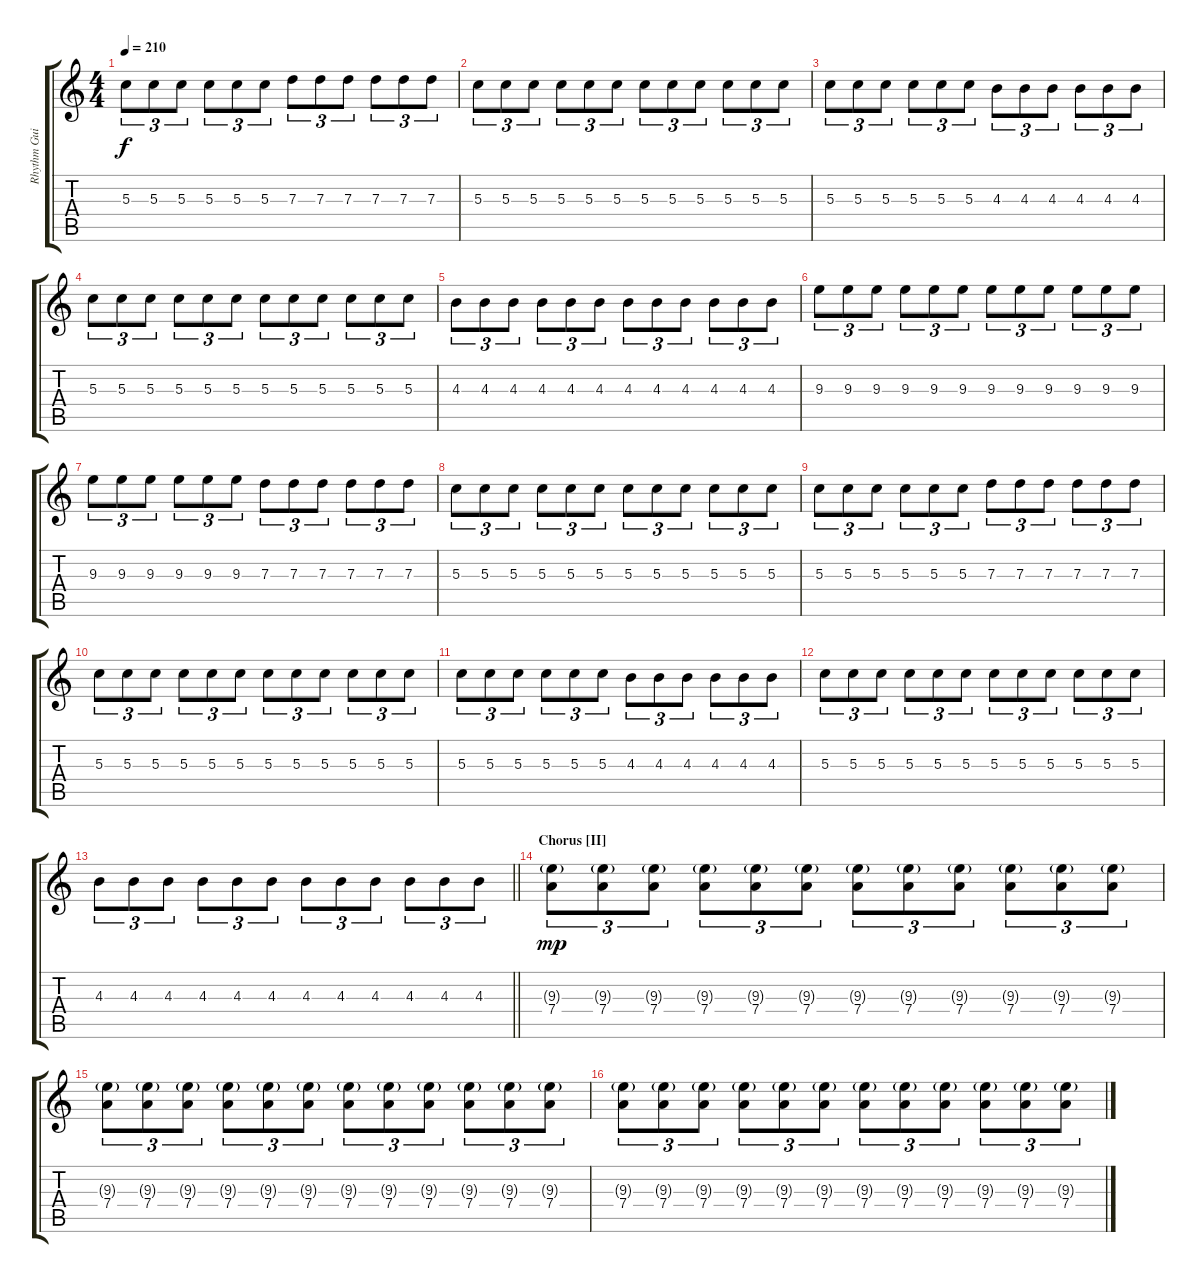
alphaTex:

\track ("Rhythm Guitar" "Rhythm Gui") {instrument distortionguitar}
\staff {score tabs}
\tuning (E4 B3 G3 D3 A2 E2) {hide}
\ts (4 4)
\tempo 210
\clef g2
\ks c
5.3.8{tu (3 2) dy f} 5.3.8{tu (3 2)} 5.3.8{tu (3 2)} 5.3.8{tu (3 2)} 5.3.8{tu (3 2)} 5.3.8{tu (3 2)} 7.3.8{tu (3 2)} 7.3.8{tu (3 2)} 7.3.8{tu (3 2)} 7.3.8{tu (3 2)} 7.3.8{tu (3 2)} 7.3.8{tu (3 2)} |
5.3.8{tu (3 2)} 5.3.8{tu (3 2)} 5.3.8{tu (3 2)} 5.3.8{tu (3 2)} 5.3.8{tu (3 2)} 5.3.8{tu (3 2)} 5.3.8{tu (3 2)} 5.3.8{tu (3 2)} 5.3.8{tu (3 2)} 5.3.8{tu (3 2)} 5.3.8{tu (3 2)} 5.3.8{tu (3 2)} |
5.3.8{tu (3 2)} 5.3.8{tu (3 2)} 5.3.8{tu (3 2)} 5.3.8{tu (3 2)} 5.3.8{tu (3 2)} 5.3.8{tu (3 2)} 4.3.8{tu (3 2)} 4.3.8{tu (3 2)} 4.3.8{tu (3 2)} 4.3.8{tu (3 2)} 4.3.8{tu (3 2)} 4.3.8{tu (3 2)} |
5.3.8{tu (3 2)} 5.3.8{tu (3 2)} 5.3.8{tu (3 2)} 5.3.8{tu (3 2)} 5.3.8{tu (3 2)} 5.3.8{tu (3 2)} 5.3.8{tu (3 2)} 5.3.8{tu (3 2)} 5.3.8{tu (3 2)} 5.3.8{tu (3 2)} 5.3.8{tu (3 2)} 5.3.8{tu (3 2)} |
4.3.8{tu (3 2)} 4.3.8{tu (3 2)} 4.3.8{tu (3 2)} 4.3.8{tu (3 2)} 4.3.8{tu (3 2)} 4.3.8{tu (3 2)} 4.3.8{tu (3 2)} 4.3.8{tu (3 2)} 4.3.8{tu (3 2)} 4.3.8{tu (3 2)} 4.3.8{tu (3 2)} 4.3.8{tu (3 2)} |
9.3.8{tu (3 2)} 9.3.8{tu (3 2)} 9.3.8{tu (3 2)} 9.3.8{tu (3 2)} 9.3.8{tu (3 2)} 9.3.8{tu (3 2)} 9.3.8{tu (3 2)} 9.3.8{tu (3 2)} 9.3.8{tu (3 2)} 9.3.8{tu (3 2)} 9.3.8{tu (3 2)} 9.3.8{tu (3 2)} |
9.3.8{tu (3 2)} 9.3.8{tu (3 2)} 9.3.8{tu (3 2)} 9.3.8{tu (3 2)} 9.3.8{tu (3 2)} 9.3.8{tu (3 2)} 7.3.8{tu (3 2)} 7.3.8{tu (3 2)} 7.3.8{tu (3 2)} 7.3.8{tu (3 2)} 7.3.8{tu (3 2)} 7.3.8{tu (3 2)} |
5.3.8{tu (3 2)} 5.3.8{tu (3 2)} 5.3.8{tu (3 2)} 5.3.8{tu (3 2)} 5.3.8{tu (3 2)} 5.3.8{tu (3 2)} 5.3.8{tu (3 2)} 5.3.8{tu (3 2)} 5.3.8{tu (3 2)} 5.3.8{tu (3 2)} 5.3.8{tu (3 2)} 5.3.8{tu (3 2)} |
5.3.8{tu (3 2)} 5.3.8{tu (3 2)} 5.3.8{tu (3 2)} 5.3.8{tu (3 2)} 5.3.8{tu (3 2)} 5.3.8{tu (3 2)} 7.3.8{tu (3 2)} 7.3.8{tu (3 2)} 7.3.8{tu (3 2)} 7.3.8{tu (3 2)} 7.3.8{tu (3 2)} 7.3.8{tu (3 2)} |
5.3.8{tu (3 2)} 5.3.8{tu (3 2)} 5.3.8{tu (3 2)} 5.3.8{tu (3 2)} 5.3.8{tu (3 2)} 5.3.8{tu (3 2)} 5.3.8{tu (3 2)} 5.3.8{tu (3 2)} 5.3.8{tu (3 2)} 5.3.8{tu (3 2)} 5.3.8{tu (3 2)} 5.3.8{tu (3 2)} |
5.3.8{tu (3 2)} 5.3.8{tu (3 2)} 5.3.8{tu (3 2)} 5.3.8{tu (3 2)} 5.3.8{tu (3 2)} 5.3.8{tu (3 2)} 4.3.8{tu (3 2)} 4.3.8{tu (3 2)} 4.3.8{tu (3 2)} 4.3.8{tu (3 2)} 4.3.8{tu (3 2)} 4.3.8{tu (3 2)} |
5.3.8{tu (3 2)} 5.3.8{tu (3 2)} 5.3.8{tu (3 2)} 5.3.8{tu (3 2)} 5.3.8{tu (3 2)} 5.3.8{tu (3 2)} 5.3.8{tu (3 2)} 5.3.8{tu (3 2)} 5.3.8{tu (3 2)} 5.3.8{tu (3 2)} 5.3.8{tu (3 2)} 5.3.8{tu (3 2)} |
\barLineRight lightlight
4.3.8{tu (3 2)} 4.3.8{tu (3 2)} 4.3.8{tu (3 2)} 4.3.8{tu (3 2)} 4.3.8{tu (3 2)} 4.3.8{tu (3 2)} 4.3.8{tu (3 2)} 4.3.8{tu (3 2)} 4.3.8{tu (3 2)} 4.3.8{tu (3 2)} 4.3.8{tu (3 2)} 4.3.8{tu (3 2)} |
\section ("" "Chorus [II]")
(9.3{g} 7.4).8{tu (3 2) dy mp} (9.3{g} 7.4).8{tu (3 2)} (9.3{g} 7.4).8{tu (3 2)} (9.3{g} 7.4).8{tu (3 2)} (9.3{g} 7.4).8{tu (3 2)} (9.3{g} 7.4).8{tu (3 2)} (9.3{g} 7.4).8{tu (3 2)} (9.3{g} 7.4).8{tu (3 2)} (9.3{g} 7.4).8{tu (3 2)} (9.3{g} 7.4).8{tu (3 2)} (9.3{g} 7.4).8{tu (3 2)} (9.3{g} 7.4).8{tu (3 2)} |
(9.3{g} 7.4).8{tu (3 2)} (9.3{g} 7.4).8{tu (3 2)} (9.3{g} 7.4).8{tu (3 2)} (9.3{g} 7.4).8{tu (3 2)} (9.3{g} 7.4).8{tu (3 2)} (9.3{g} 7.4).8{tu (3 2)} (9.3{g} 7.4).8{tu (3 2)} (9.3{g} 7.4).8{tu (3 2)} (9.3{g} 7.4).8{tu (3 2)} (9.3{g} 7.4).8{tu (3 2)} (9.3{g} 7.4).8{tu (3 2)} (9.3{g} 7.4).8{tu (3 2)} |
(9.3{g} 7.4).8{tu (3 2)} (9.3{g} 7.4).8{tu (3 2)} (9.3{g} 7.4).8{tu (3 2)} (9.3{g} 7.4).8{tu (3 2)} (9.3{g} 7.4).8{tu (3 2)} (9.3{g} 7.4).8{tu (3 2)} (9.3{g} 7.4).8{tu (3 2)} (9.3{g} 7.4).8{tu (3 2)} (9.3{g} 7.4).8{tu (3 2)} (9.3{g} 7.4).8{tu (3 2)} (9.3{g} 7.4).8{tu (3 2)} (9.3{g} 7.4).8{tu (3 2)}
